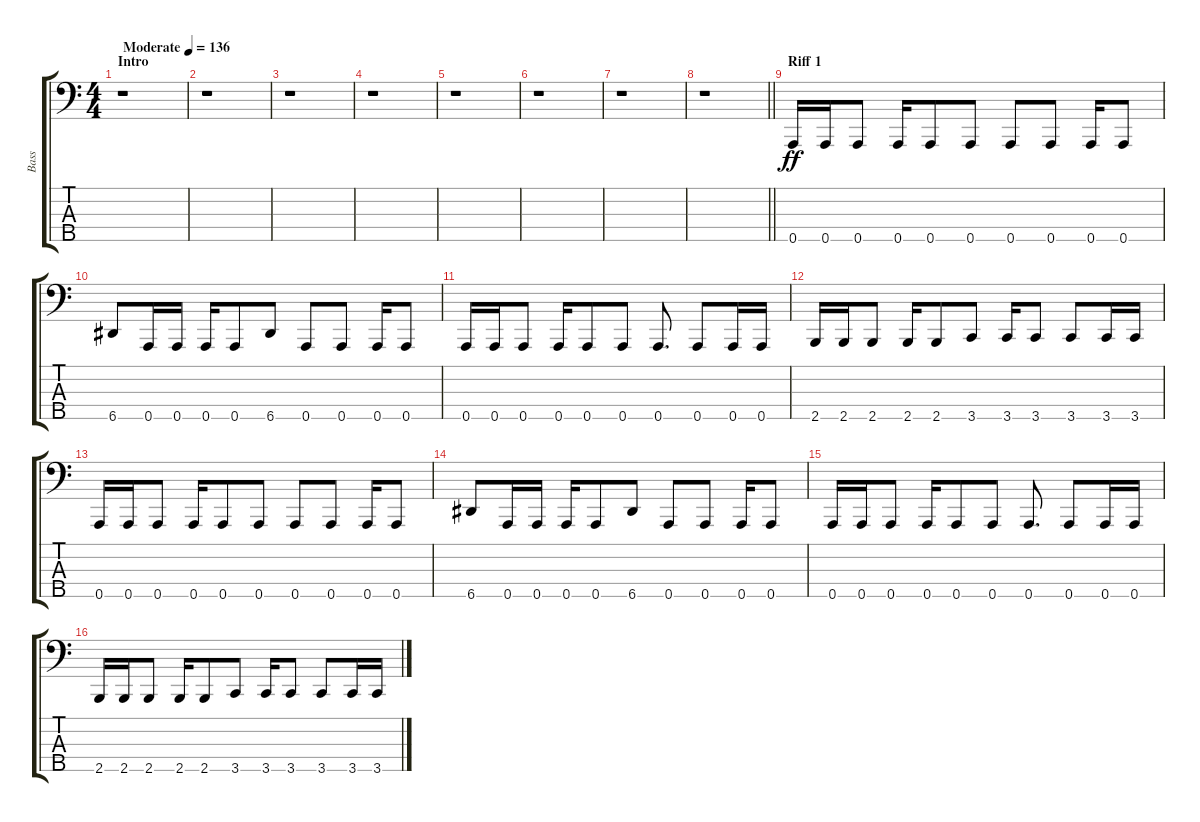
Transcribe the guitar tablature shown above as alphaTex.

\track ("Bass" "Bass") {instrument electricbasspick}
\staff {score tabs}
\tuning (G2 D2 A1 E1 A0) {hide}
\ts (4 4)
\section ("" "Intro")
\tempo (136 "Moderate")
\clef f4
\ks c
r.1{dy ff instrument electricbasspick} |
r.1 |
r.1 |
r.1 |
r.1 |
r.1 |
r.1 |
\barLineRight lightlight
r.1 |
\section ("" "Riff 1")
0.5.16 0.5.16 0.5.8 0.5.16 0.5.8 0.5.8 0.5.8 0.5.8 0.5.16 0.5.8 |
6.5.8 0.5.16 0.5.16 0.5.16 0.5.8 6.5.8 0.5.8 0.5.8 0.5.16 0.5.8 |
0.5.16 0.5.16 0.5.8 0.5.16 0.5.8 0.5.8 0.5.8{d} 0.5.8 0.5.16 0.5.16 |
2.5.16 2.5.16 2.5.8 2.5.16 2.5.8 3.5.8 3.5.16 3.5.8 3.5.8 3.5.16 3.5.16 |
0.5.16 0.5.16 0.5.8 0.5.16 0.5.8 0.5.8 0.5.8 0.5.8 0.5.16 0.5.8 |
6.5.8 0.5.16 0.5.16 0.5.16 0.5.8 6.5.8 0.5.8 0.5.8 0.5.16 0.5.8 |
0.5.16 0.5.16 0.5.8 0.5.16 0.5.8 0.5.8 0.5.8{d} 0.5.8 0.5.16 0.5.16 |
2.5.16 2.5.16 2.5.8 2.5.16 2.5.8 3.5.8 3.5.16 3.5.8 3.5.8 3.5.16 3.5.16
